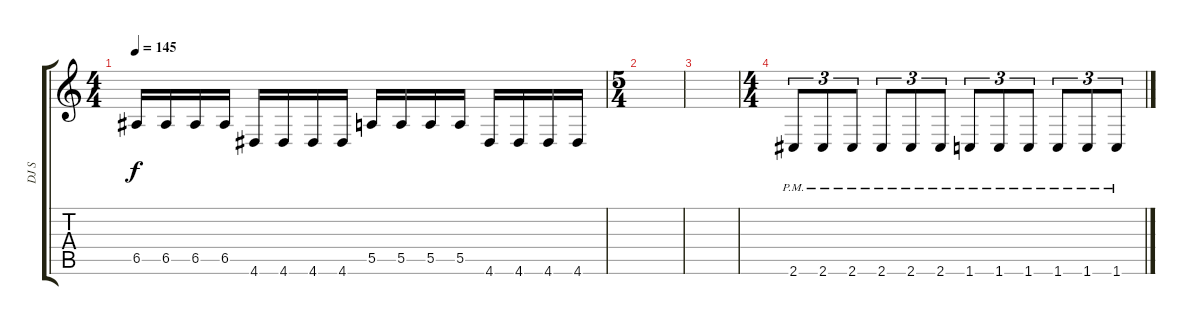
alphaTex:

\track ("DJ S" "DJ S") {instrument distortionguitar}
\staff {score tabs}
\tuning (B3 Gb3 D3 A2 E2 B1) {hide}
\ts (4 4)
\tempo 145
\clef g2
\ks c
6.5.16{dy f} 6.5.16 6.5.16 6.5.16 4.6.16 4.6.16 4.6.16 4.6.16 5.5.16 5.5.16 5.5.16 5.5.16 4.6.16 4.6.16 4.6.16 4.6.16 |
\ts (5 4)
|
|
\ts (4 4)
2.6{pm}.8{tu (3 2)} 2.6{pm}.8{tu (3 2)} 2.6{pm}.8{tu (3 2)} 2.6{pm}.8{tu (3 2)} 2.6{pm}.8{tu (3 2)} 2.6{pm}.8{tu (3 2)} 1.6{pm}.8{tu (3 2)} 1.6{pm}.8{tu (3 2)} 1.6{pm}.8{tu (3 2)} 1.6{pm}.8{tu (3 2)} 1.6{pm}.8{tu (3 2)} 1.6{pm}.8{tu (3 2)}
